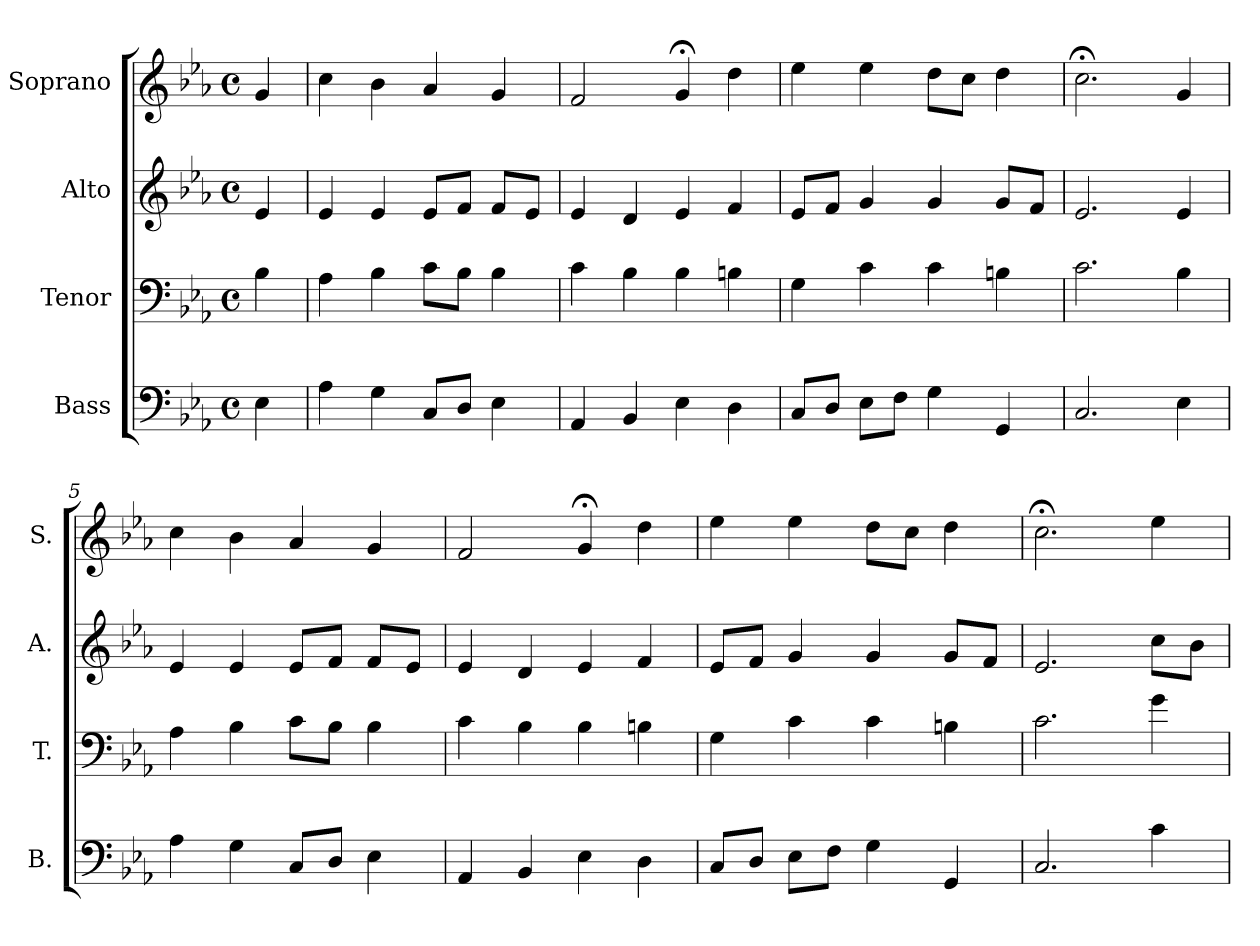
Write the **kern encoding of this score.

**kern	**kern	**kern	**kern
*part4	*part3	*part2	*part1
*staff4	*staff3	*staff2	*staff1
*I"Bass	*I"Tenor	*I"Alto	*I"Soprano
*I'B.	*I'T.	*I'A.	*I'S.
*clefF4	*clefF4	*clefG2	*clefG2
*k[b-e-a-]	*k[b-e-a-]	*k[b-e-a-]	*k[b-e-a-]
*E-:	*E-:	*E-:	*E-:
*M4/4	*M4/4	*M4/4	*M4/4
*met(c)	*met(c)	*met(c)	*met(c)
=	=	=	=
4E-\	4B-\	4e-/	4g/
=1	=1	=1	=1
4A-\	4A-\	4e-/	4cc\
4G\	4B-\	4e-/	4b-\
8C/L	8c\L	8e-/L	4a-/
8D/J	8B-\J	8f/J	.
4E-\	4B-\	8f/L	4g/
.	.	8e-/J	.
=2	=2	=2	=2
4AA-/	4c\	4e-/	2f/
4BB-/	4B-\	4d/	.
4E-\	4B-\	4e-/	4g;</
4D\	4Bn\	4f/	4dd\
=3	=3	=3	=3
8C/L	4G\	8e-/L	4ee-\
8D/J	.	8f/J	.
8E-\L	4c\	4g/	4ee-\
8F\J	.	.	.
4G\	4c\	4g/	8dd\L
.	.	.	8cc\J
4GG/	4Bn\	8g/L	4dd\
.	.	8f/J	.
=4	=4	=4	=4
2.C/	2.c\	2.e-/	2.cc;<\
4E-\	4B-\	4e-/	4g/
!!LO:LB:g=z
=5	=5	=5	=5
4A-\	4A-\	4e-/	4cc\
4G\	4B-\	4e-/	4b-\
8C/L	8c\L	8e-/L	4a-/
8D/J	8B-\J	8f/J	.
4E-\	4B-\	8f/L	4g/
.	.	8e-/J	.
=6	=6	=6	=6
4AA-/	4c\	4e-/	2f/
4BB-/	4B-\	4d/	.
4E-\	4B-\	4e-/	4g;</
4D\	4Bn\	4f/	4dd\
=7	=7	=7	=7
8C/L	4G\	8e-/L	4ee-\
8D/J	.	8f/J	.
8E-\L	4c\	4g/	4ee-\
8F\J	.	.	.
4G\	4c\	4g/	8dd\L
.	.	.	8cc\J
4GG/	4Bn\	8g/L	4dd\
.	.	8f/J	.
=8	=8	=8	=8
2.C/	2.c\	2.e-/	2.cc;<\
4c\	4g\	8cc\L	4ee-\
.	.	8b-\J	.
=	=	=	=
*-	*-	*-	*-
